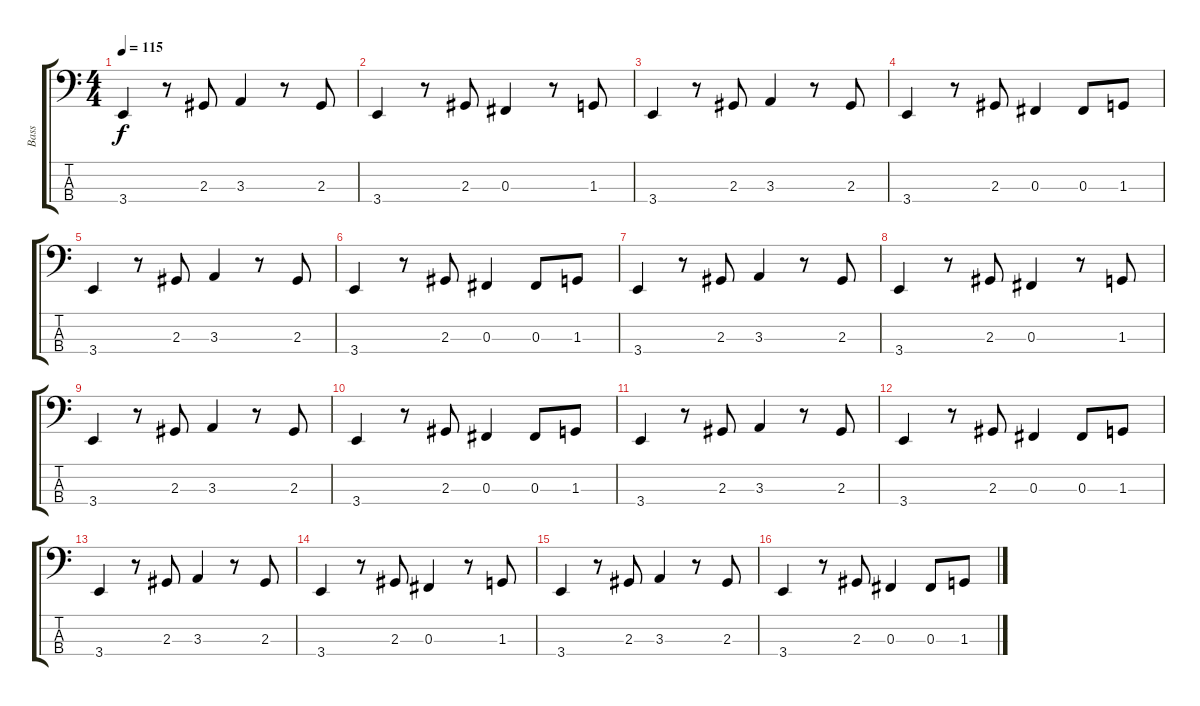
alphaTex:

\track ("Bass" "Bass") {instrument electricbasspick}
\staff {score tabs}
\tuning (E2 B1 Gb1 Db1) {hide}
\ts (4 4)
\tempo 115
\clef f4
\ks c
3.4.4{dy f} r.8 2.3.8 3.3.4 r.8 2.3.8 |
3.4.4 r.8 2.3.8 0.3.4 r.8 1.3.8 |
3.4.4 r.8 2.3.8 3.3.4 r.8 2.3.8 |
3.4.4 r.8 2.3.8 0.3.4 0.3.8 1.3.8 |
3.4.4 r.8 2.3.8 3.3.4 r.8 2.3.8 |
3.4.4 r.8 2.3.8 0.3.4 0.3.8 1.3.8 |
3.4.4 r.8 2.3.8 3.3.4 r.8 2.3.8 |
3.4.4 r.8 2.3.8 0.3.4 r.8 1.3.8 |
3.4.4 r.8 2.3.8 3.3.4 r.8 2.3.8 |
3.4.4 r.8 2.3.8 0.3.4 0.3.8 1.3.8 |
3.4.4 r.8 2.3.8 3.3.4 r.8 2.3.8 |
3.4.4 r.8 2.3.8 0.3.4 0.3.8 1.3.8 |
3.4.4 r.8 2.3.8 3.3.4 r.8 2.3.8 |
3.4.4 r.8 2.3.8 0.3.4 r.8 1.3.8 |
3.4.4 r.8 2.3.8 3.3.4 r.8 2.3.8 |
3.4.4 r.8 2.3.8 0.3.4 0.3.8 1.3.8
